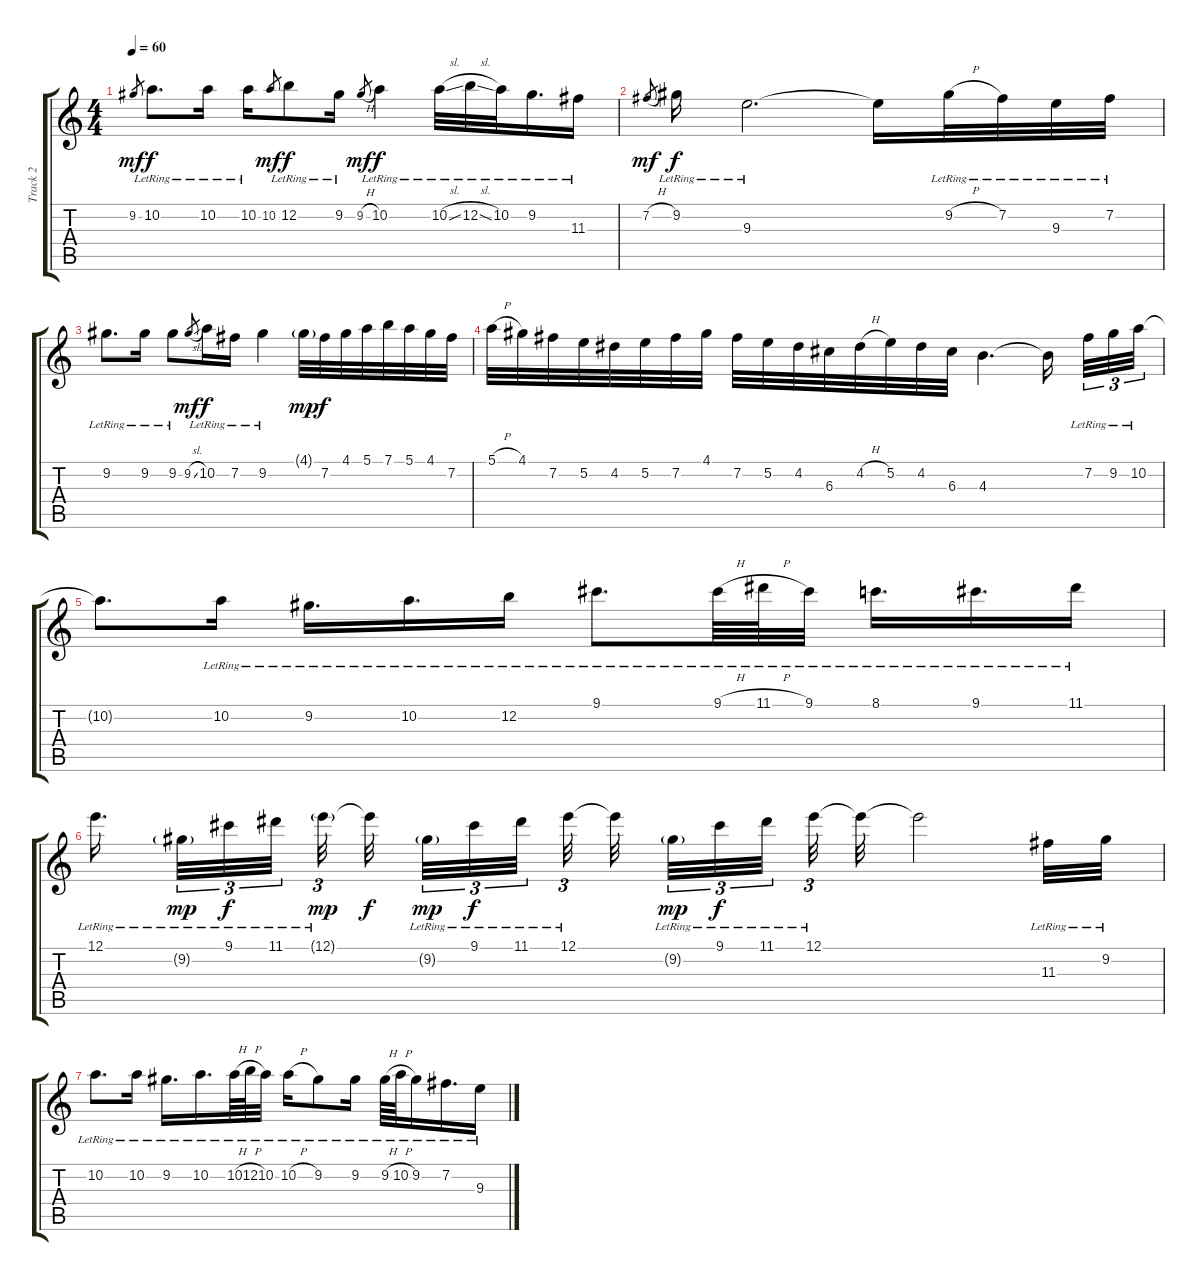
\track ("Track 2" "Track 2") {instrument acousticguitarnylon}
\staff {score tabs}
\tuning (E4 B3 G3 D3 A2 E2) {hide}
\ts (4 4)
\tempo 60
\clef g2
\ks c
9.2.8{gr dy mf} 10.2{lr}.8{d dy f} 10.2{lr}.16 10.2{lr}.16 10.2.8{gr dy mf} 12.2{lr}.8{dy f} 9.2{lr}.16 9.2{h}.8{gr dy mf} 10.2{lr}.4{dy f} 10.2{sl lr}.32 12.2{sl lr}.32 10.2{lr}.32 9.2{lr}.16{d} 11.3{lr}.16 |
7.2{h}.8{gr dy mf} 9.2{lr}.16{dy f} 9.3{lr}.2{d} 9.3{t}.16 9.2{h lr}.32 7.2{lr}.32 9.3{lr}.32 7.2{lr}.32 |
9.2{lr}.8{d} 9.2{lr}.16 9.2{lr}.8 9.2{sl}.8{gr dy mf} 10.2{lr}.16{dy f} 7.2{lr}.16 9.2{lr}.4 4.1{g}.32{dy mp} 7.2.32{dy f} 4.1.32 5.1.32 7.1.32 5.1.32 4.1.32 7.2.32 |
5.1{h}.32 4.1.32 7.2.32 5.2.32 4.2.32 5.2.32 7.2.32 4.1.32 7.2.32 5.2.32 4.2.32 6.3.32 4.2{h}.32 5.2.32 4.2.32 6.3.32 4.3.4{d} 4.3{t}.16{beam splitsecondary} 7.2{lr}.32{tu (3 2)} 9.2{lr}.32{tu (3 2)} 10.2{lr}.32{tu (3 2)} |
10.2{t}.8{d} 10.2{lr}.16 9.2{lr}.16{d} 10.2{lr}.16{d} 12.2{lr}.16 9.1{lr}.8{d} 9.1{h lr}.64 11.1{h lr}.64 9.1{lr}.32 8.1{lr}.16{d} 9.1{lr}.16{d} 11.1{lr}.16 |
12.1{lr}.16{d beam splitsecondary} 9.2{g lr}.32{tu (3 2) dy mp} 9.1{lr}.32{tu (3 2) dy f} 11.1{lr}.32{tu (3 2) beam splitsecondary} 12.1{g lr}.32{tu (3 2) dy mp beam splitsecondary} 12.1{t}.32{dy f beam splitsecondary} 9.2{g lr}.32{tu (3 2) dy mp} 9.1{lr}.32{tu (3 2) dy f} 11.1{lr}.32{tu (3 2) beam splitsecondary} 12.1{lr}.32{tu (3 2) beam splitsecondary} 12.1{t}.32{beam splitsecondary} 9.2{g lr}.32{tu (3 2) dy mp} 9.1{lr}.32{tu (3 2) dy f} 11.1{lr}.32{tu (3 2) beam splitsecondary} 12.1{lr}.32{tu (3 2)} 12.1{t}.32 12.1{t}.2 11.3{lr}.32 9.2{lr}.32 |
10.2{lr}.8{d} 10.2{lr}.16 9.2{lr}.16{d} 10.2{lr}.16{d} 10.2{h lr}.64 12.2{h lr}.64 10.2{lr}.32 10.2{h lr}.16 9.2{lr}.8 9.2{lr}.16 9.2{h lr}.64 10.2{h lr}.64 9.2{lr}.16 7.2{lr}.16{d} 9.3{lr}.16
